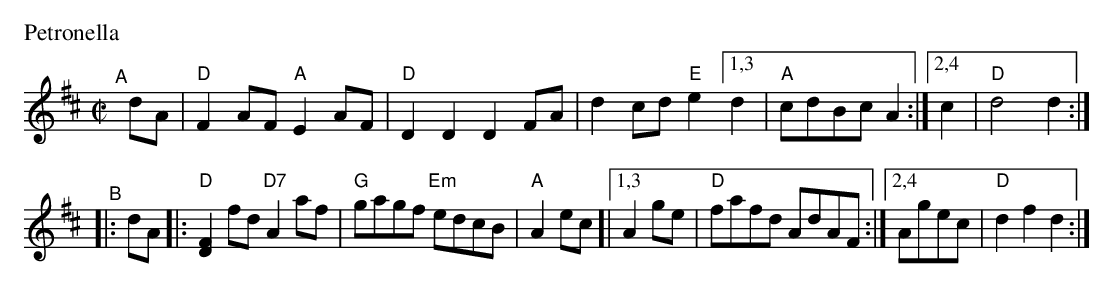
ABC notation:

X:1
M: C|
L: 1/8
P: Petronella
K: D
"^A"[|] dA | "D"F2AF "A"E2AF | "D"D2D2 D2FA | d2cd "E"e2 \
[1,3    d2 | "A"cdBc A2 :|[2,4 c2 | "D"d4 d2 :|
"^B"|:  dA |: "D"[F2D2]fd "D7"A2af | "G"gagf "Em"edcB | "A"A2ec \
[|1,3  A2ge | "D"fafd AdAF :|[2,4 Agec | "D"d2 f2d2 :|
